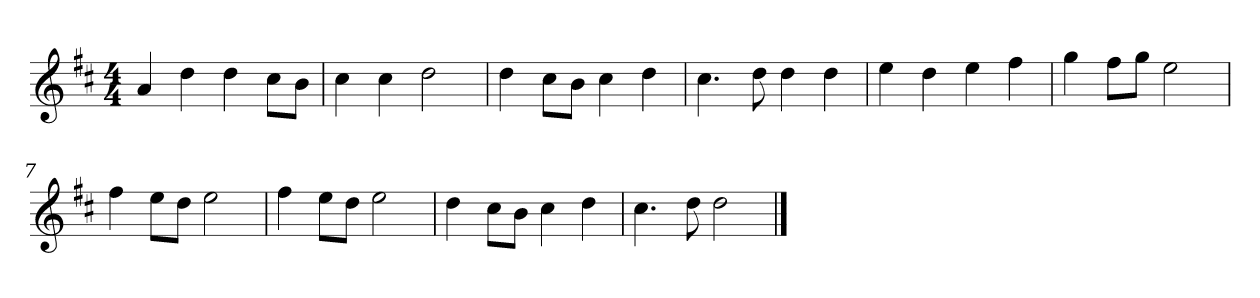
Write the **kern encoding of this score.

**kern
*part1
*staff1
*k[f#c#]
*M4/4
*MM120
=1
4a
4dd
4dd
8cc#L
8bJ
=2
4cc#
4cc#
2dd
=3
4dd
8cc#L
8bJ
4cc#
4dd
=4
4.cc#
8dd
4dd
4dd
=5
4ee
4dd
4ee
4ff#
=6
4gg
8ff#L
8ggJ
2ee
=7
4ff#
8eeL
8ddJ
2ee
=8
4ff#
8eeL
8ddJ
2ee
=9
4dd
8cc#L
8bJ
4cc#
4dd
=10
4.cc#
8dd
2dd
==
*-
